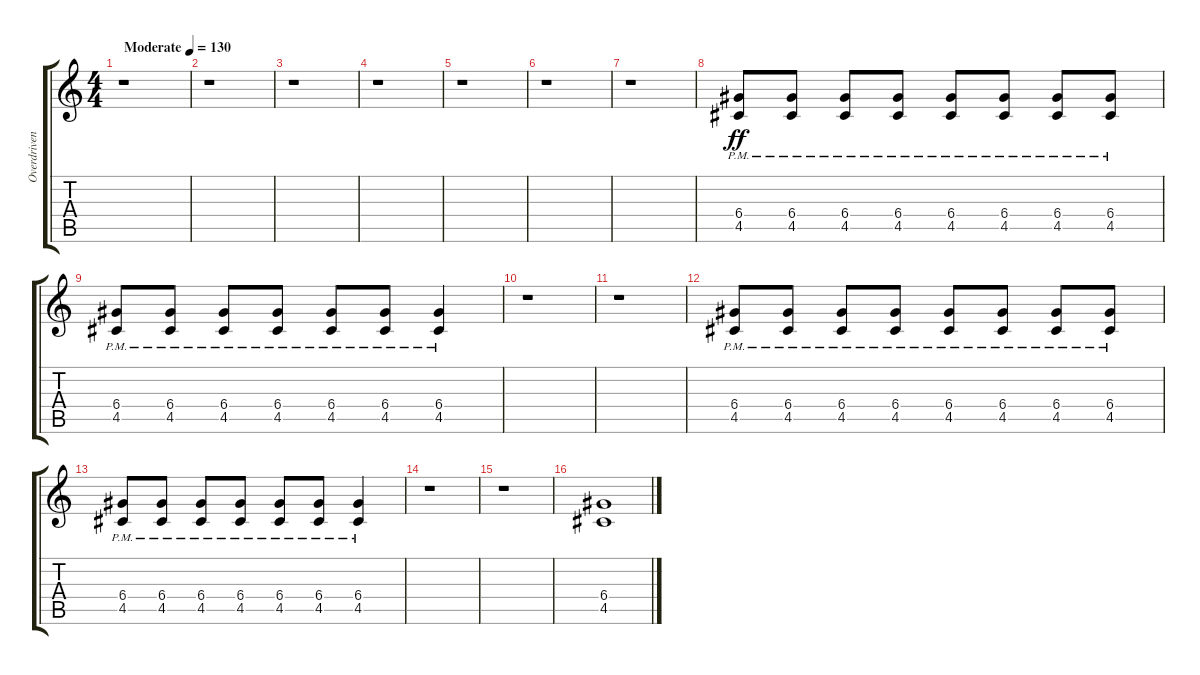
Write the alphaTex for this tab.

\track ("Overdriven Guitar 3" "Overdriven") {instrument overdrivenguitar}
\staff {score tabs}
\tuning (E4 B3 G3 D3 A2 E2) {hide}
\ts (4 4)
\tempo (130 "Moderate")
\clef g2
\ks c
r.1{dy ff instrument overdrivenguitar} |
r.1 |
r.1 |
r.1 |
r.1 |
r.1 |
r.1 |
(6.4{pm} 4.5{pm}).8 (6.4{pm} 4.5{pm}).8 (6.4{pm} 4.5{pm}).8 (6.4{pm} 4.5{pm}).8 (6.4{pm} 4.5{pm}).8 (6.4{pm} 4.5{pm}).8 (6.4{pm} 4.5{pm}).8 (6.4{pm} 4.5{pm}).8 |
(6.4{pm} 4.5{pm}).8 (6.4{pm} 4.5{pm}).8 (6.4{pm} 4.5{pm}).8 (6.4{pm} 4.5{pm}).8 (6.4{pm} 4.5{pm}).8 (6.4{pm} 4.5{pm}).8 (6.4{pm} 4.5{pm}).4 |
r.1 |
r.1 |
(6.4{pm} 4.5{pm}).8 (6.4{pm} 4.5{pm}).8 (6.4{pm} 4.5{pm}).8 (6.4{pm} 4.5{pm}).8 (6.4{pm} 4.5{pm}).8 (6.4{pm} 4.5{pm}).8 (6.4{pm} 4.5{pm}).8 (6.4{pm} 4.5{pm}).8 |
(6.4{pm} 4.5{pm}).8 (6.4{pm} 4.5{pm}).8 (6.4{pm} 4.5{pm}).8 (6.4{pm} 4.5{pm}).8 (6.4{pm} 4.5{pm}).8 (6.4{pm} 4.5{pm}).8 (6.4{pm} 4.5{pm}).4 |
r.1 |
r.1 |
(6.4 4.5).1
